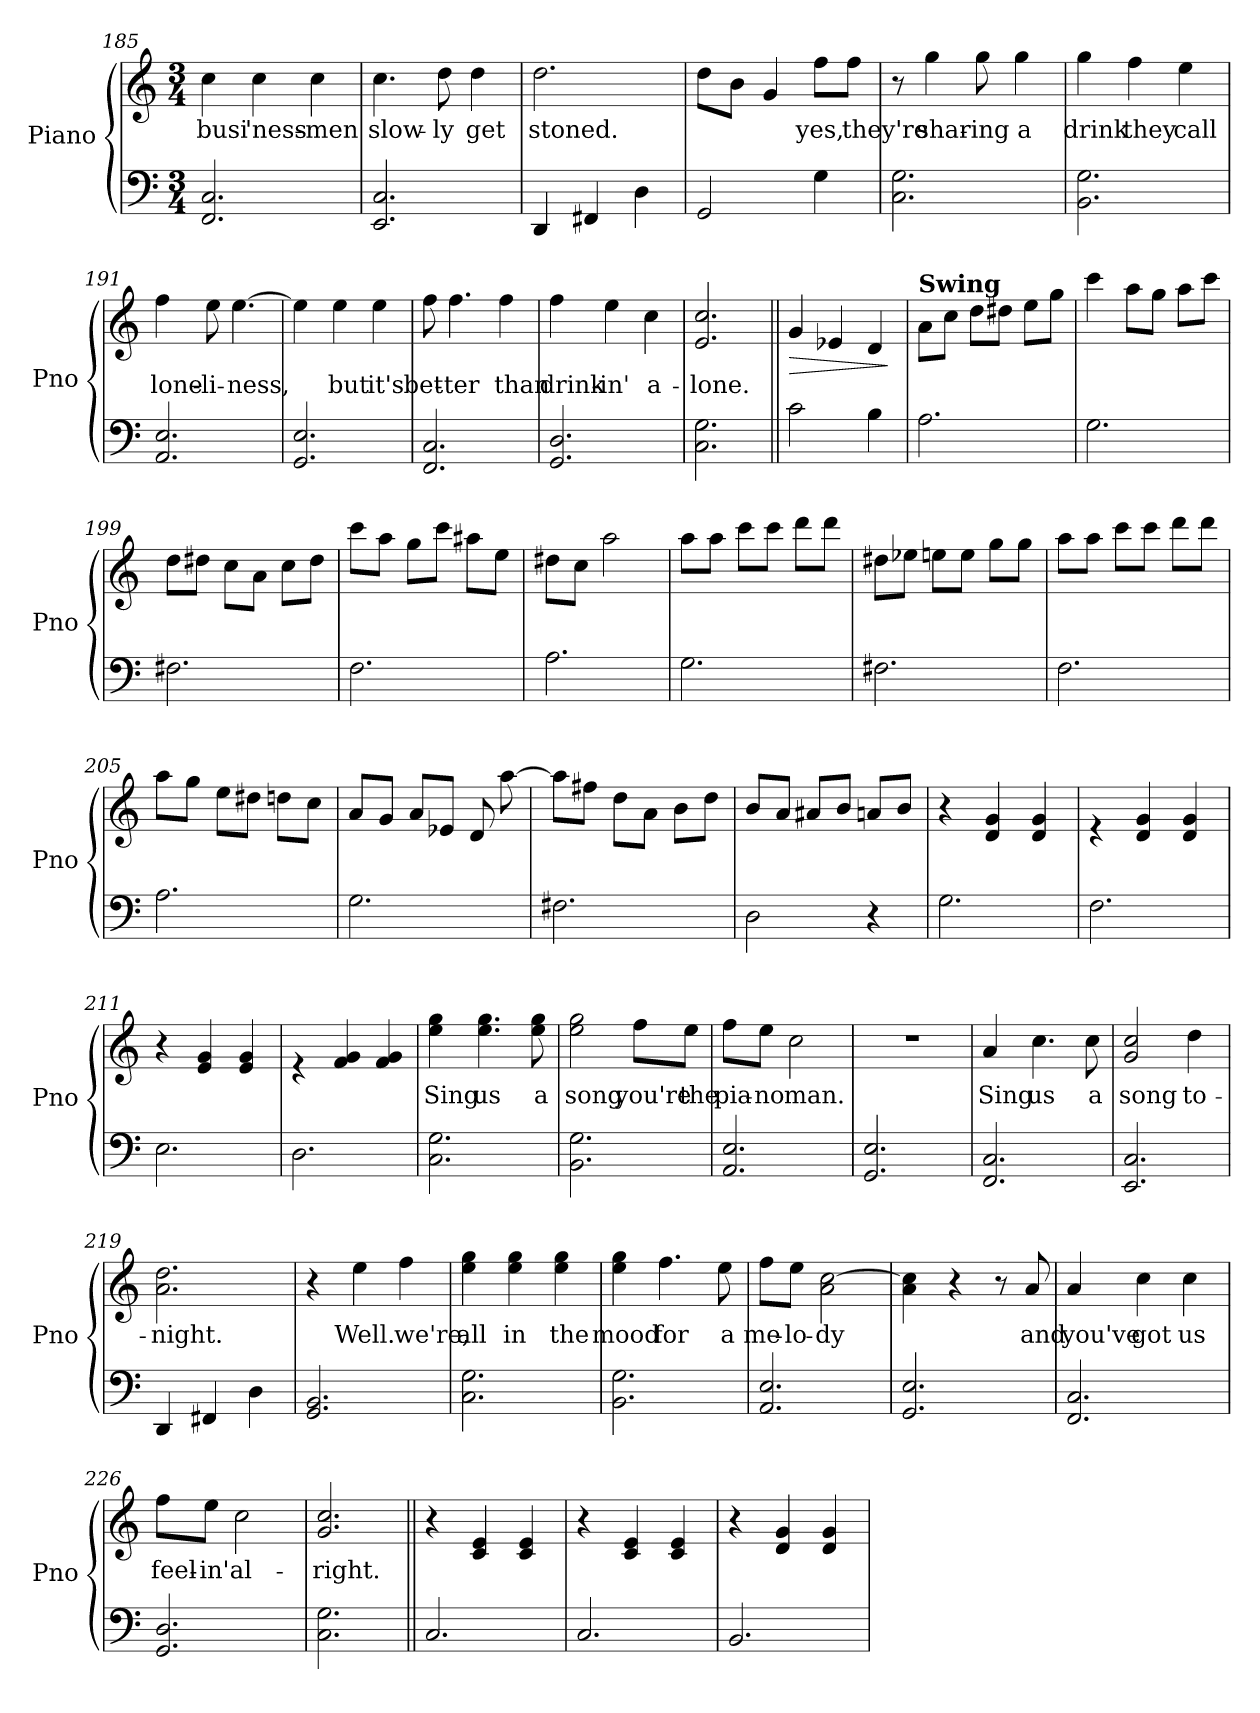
**kern	**kern	**text	**dynam
*part1	*part1	*part1	*part1
*staff2	*staff1	*staff1	*staff1/2
*I"Piano	*	*	*
*I'Pno	*	*	*
*clefF4	*clefG2	*	*
*k[]	*k[]	*	*
*M3/4	*M3/4	*	*
=185	=185	=185	=185
2.FF/ 2.C/	4cc\	busi	.
.	4cc\	-'ness-	.
.	4cc\	-men	.
!!LO:PB:g=z
=186	=186	=186	=186
2.EE/ 2.C/	4.cc\	slow-	.
.	8dd\	-ly	.
.	4dd\	get	.
=187	=187	=187	=187
4DD/	2.dd\	stoned.	.
4FF#X/	.	.	.
4D\	.	.	.
=188	=188	=188	=188
2GG/	8dd\L	.	.
.	8b\J	.	.
.	4g/	.	.
4G\	8ff\L	yes,	.
.	8ff\J	they're	.
=189	=189	=189	=189
2.C\ 2.G\	8r	.	.
.	4gg\	shar-	.
.	8gg\	-ing	.
.	4gg\	a	.
=190	=190	=190	=190
2.BB\ 2.G\	4gg\	drink	.
.	4ff\	they	.
.	4ee\	call	.
=191	=191	=191	=191
2.AA/ 2.E/	4ff\	lone-	.
.	8ee\	-li-	.
.	[4.ee\	-ness,	.
=192	=192	=192	=192
2.GG/ 2.E/	4ee\]	.	.
.	4ee\	but	.
.	4ee\	it's	.
=193	=193	=193	=193
2.FF/ 2.C/	8ff\	bet-	.
.	4.ff\	-ter	.
.	4ff\	than	.
!!LO:LB:g=z
=194	=194	=194	=194
2.GG/ 2.D/	4ff\	drink-	.
.	4ee\	-in'	.
.	4cc\	a-	.
=195	=195	=195	=195
2.C\ 2.G\	2.e/ 2.cc/	-lone.	.
=196||	=196||	=196||	=196||
!	!	!	!LO:HP:b
2c\	4g/	.	>
.	4e-X/	.	.
4B\	4d/	.	.
.	.	.	]
=197	=197	=197	=197
*	*MM180	*	*
!	!LO:TX:a:B:t=Swing	!	!
2.A\	8a\L	.	.
.	8cc\J	.	.
.	8dd\L	.	.
.	8dd#X\J	.	.
.	8ee\L	.	.
.	8gg\J	.	.
=198	=198	=198	=198
2.G\	4ccc\	.	.
.	8aa\L	.	.
.	8gg\J	.	.
.	8aa\L	.	.
.	8ccc\J	.	.
=199	=199	=199	=199
2.F#X\	8dd\L	.	.
.	8dd#X\J	.	.
.	8cc\L	.	.
.	8a\J	.	.
.	8cc\L	.	.
.	8dd#\J	.	.
=200	=200	=200	=200
2.F\	8ccc\L	.	.
.	8aa\J	.	.
.	8gg\L	.	.
.	8ccc\J	.	.
.	8aa#X\L	.	.
.	8ee\J	.	.
=201	=201	=201	=201
2.A\	8dd#X\L	.	.
.	8cc\J	.	.
.	2aa\	.	.
!!LO:LB:g=z
=202	=202	=202	=202
2.G\	8aa\L	.	.
.	8aa\J	.	.
.	8ccc\L	.	.
.	8ccc\J	.	.
.	8ddd\L	.	.
.	8ddd\J	.	.
=203	=203	=203	=203
2.F#X\	8dd#X\L	.	.
.	8ee-X\J	.	.
.	8een\L	.	.
.	8ee\J	.	.
.	8gg\L	.	.
.	8gg\J	.	.
=204	=204	=204	=204
2.F\	8aa\L	.	.
.	8aa\J	.	.
.	8ccc\L	.	.
.	8ccc\J	.	.
.	8ddd\L	.	.
.	8ddd\J	.	.
=205	=205	=205	=205
2.A\	8aa\L	.	.
.	8gg\J	.	.
.	8ee\L	.	.
.	8dd#X\J	.	.
.	8ddn\L	.	.
.	8cc\J	.	.
=206	=206	=206	=206
2.G\	8a/L	.	.
.	8g/J	.	.
.	8a/L	.	.
.	8e-X/J	.	.
.	8d/	.	.
.	[8aa\	.	.
=207	=207	=207	=207
2.F#X\	8aa\L]	.	.
.	8ff#X\J	.	.
.	8dd\L	.	.
.	8a\J	.	.
.	8b\L	.	.
.	8dd\J	.	.
!!LO:LB:g=z
=208	=208	=208	=208
2D\	8b/L	.	.
.	8a/J	.	.
.	8a#X/L	.	.
.	8b/J	.	.
4r	8an/L	.	.
.	8b/J	.	.
=209	=209	=209	=209
*	*MM160	*	*
2.G\	4r	.	.
.	4d/ 4g/	.	.
.	4d/ 4g/	.	.
=210	=210	=210	=210
2.F\	4re	.	.
.	4d/ 4g/	.	.
.	4d/ 4g/	.	.
=211	=211	=211	=211
2.E\	4r	.	.
.	4e/ 4g/	.	.
.	4e/ 4g/	.	.
=212	=212	=212	=212
2.D\	4re	.	.
.	4f/ 4g/	.	.
.	4f/ 4g/	.	.
=213	=213	=213	=213
2.C\ 2.G\	4ee\ 4gg\	Sing	.
.	4.ee\ 4.gg\	us	.
.	8ee\ 8gg\	a	.
=214	=214	=214	=214
2.BB\ 2.G\	2ee\ 2gg\	song	.
.	8ff\L	you're	.
.	8ee\J	the	.
=215	=215	=215	=215
2.AA/ 2.E/	8ff\L	pia-	.
.	8ee\J	-no	.
.	2cc\	man.	.
=216	=216	=216	=216
2.GG/ 2.E/	2.r	.	.
!!LO:LB:g=z
=217	=217	=217	=217
2.FF/ 2.C/	4a/	Sing	.
.	4.cc\	us	.
.	8cc\	a	.
=218	=218	=218	=218
2.EE/ 2.C/	2g/ 2cc/	song	.
.	4dd\	to-	.
=219	=219	=219	=219
4DD/	2.a\ 2.dd\	-night.	.
4FF#X/	.	.	.
4D\	.	.	.
=220	=220	=220	=220
2.GG/ 2.BB/	4r	.	.
.	4ee\	Well.	.
.	4ff\	we're,	.
=221	=221	=221	=221
2.C\ 2.G\	4ee\ 4gg\	all	.
.	4ee\ 4gg\	in	.
.	4ee\ 4gg\	the	.
=222	=222	=222	=222
2.BB\ 2.G\	4ee\ 4gg\	mood	.
.	4.ff\	for	.
.	8ee\	a	.
=223	=223	=223	=223
2.AA/ 2.E/	8ff\L	me-	.
.	8ee\J	lo-	.
.	2a\ [2cc\	-dy	.
=224	=224	=224	=224
2.GG/ 2.E/	4a\ 4cc\]	.	.
.	4r	.	.
.	8r	.	.
.	8a/	and	.
!!LO:LB:g=z
=225	=225	=225	=225
2.FF/ 2.C/	4a/	you've	.
.	4cc\	got	.
.	4cc\	us	.
=226	=226	=226	=226
2.GG/ 2.D/	8ff\L	feel-	.
.	8ee\J	-in'	.
.	2cc\	al-	.
=227	=227	=227	=227
2.C\ 2.G\	2.g/ 2.cc/	right.	.
=228||	=228||	=228||	=228||
2.C/	4r	.	.
.	4c/ 4e/	.	.
.	4c/ 4e/	.	.
=229	=229	=229	=229
2.C/	4r	.	.
.	4c/ 4e/	.	.
.	4c/ 4e/	.	.
=230	=230	=230	=230
2.BB/	4r	.	.
.	4d/ 4g/	.	.
.	4d/ 4g/	.	.
=	=	=	=
*-	*-	*-	*-
